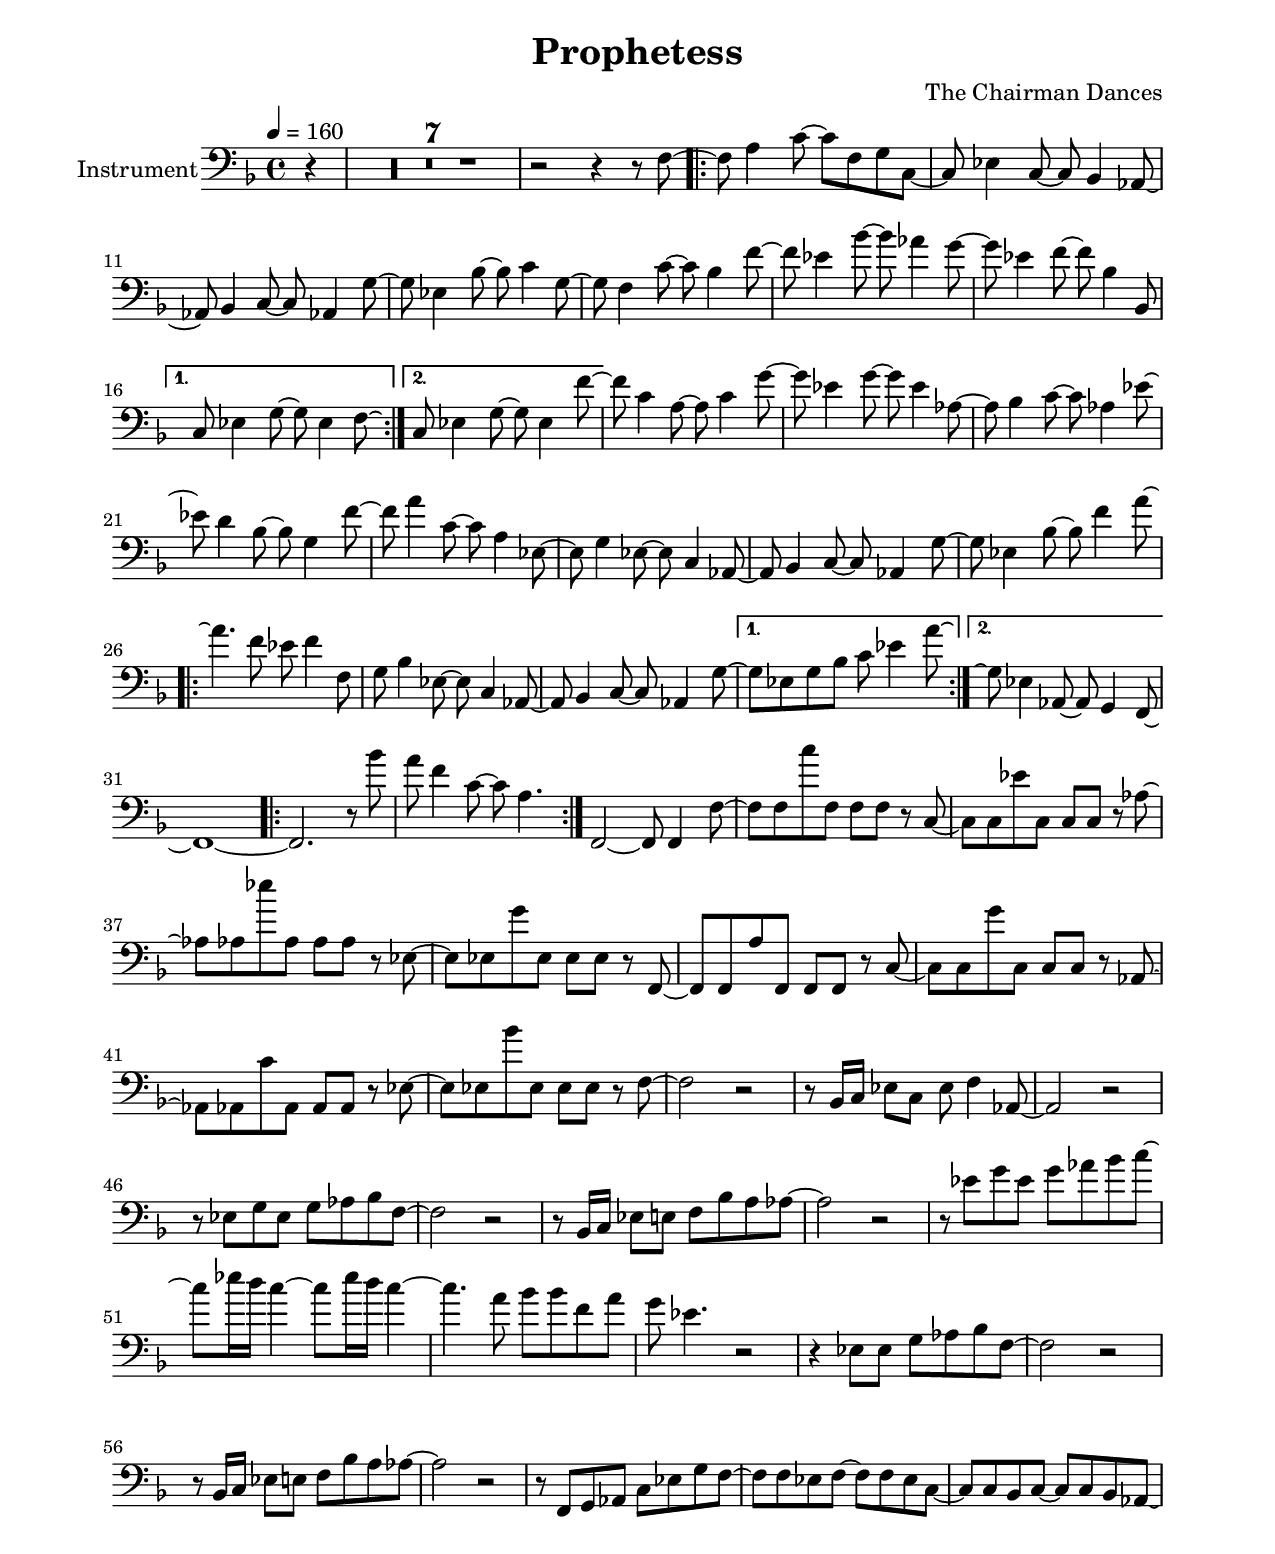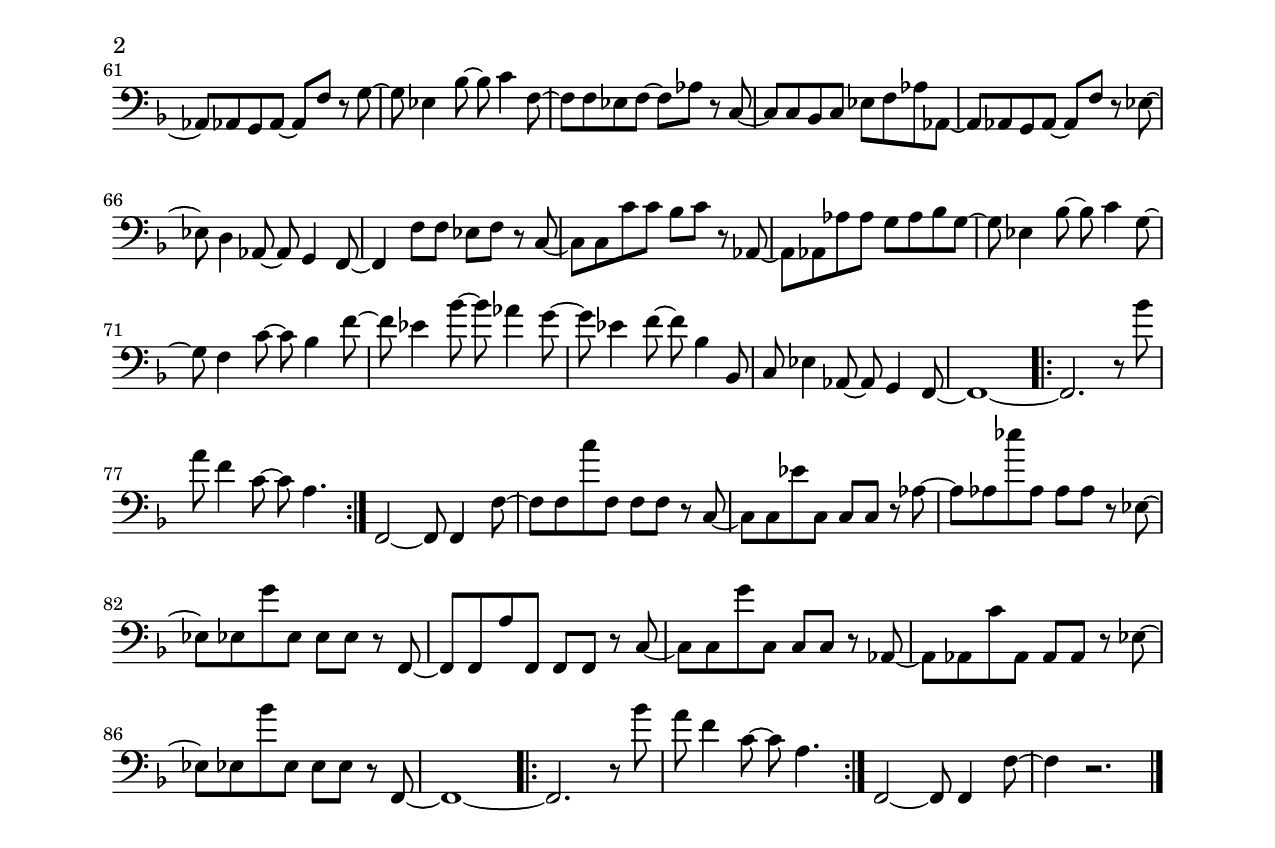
\version "2.24.1"

\include "settings.ily"

\header {
  title = "Prophetess"
  composer = "The Chairman Dances"
}

instrumental = \relative f, {
  \repeat volta 2 {
    f2.  r8 bf'' |
    a8 f4 c8 ~ c a4. |
  }
}

slaps = \relative f {
  f,2 ~ f8 f4 f'8 ~

  f8 f c'' f,, f f r c ~ |
  c8 c ef' c, c c r af' ~ |
  af8 af ef'' af,, af af r ef ~ |
  ef8 ef g' ef, ef ef r f, ~ |

  f8 f a' f, f f r c' ~ |
  c8 c g'' c,, c c r af ~ |
  af8 af c' af, af af r ef' ~ |
  ef8 ef bf'' ef,, ef ef r8

}

music = \relative f {
  \tempo 4 = 160
  \key f \major
  \time 4/4
  \clef "bass"

  \partial 4
  r4

  \compressMMRests {
    R1 * 7 |
  }

  r2 r4 r8 f8 ~

  \repeat volta 2 {
    f8 a4 c8 ~ c8 f,8 g8 c,8 ~ |
    c8 ef4 c8 ~ c8 bf4 af8 ~ |
    af8 bf4 c8 ~ c8 af4 g'8 ~ |
    g8 ef4 bf'8 ~ bf8 c4 g8 ~ |
    g8 f4 c'8 ~ c8 bf4 f'8 ~ |
    f8 ef4 bf'8 ~ bf8 af4 g8 ~ |
    g8 ef4 f8 ~ f8 bf,4 bf,8 |

    \alternative {
      \volta 1 {
        c8 ef4 g8 ~ g8 ef4 f8 \laissezVibrer |
      }

      \volta 2 {
        c8 ef4 g8 ~ g8 ef4 f'8 ~ |
      }
    }
  }

  f8 c4 a8 ~ a8 c4 g'8 ~ |
  g8 ef4 g8 ~ g8 ef4 af,8 ~ |
  af8 bf4 c8 ~ c8 af4 ef'8 ~ |
  ef8 d4 bf8 ~ bf8 g4 f'8 ~ |
  f8 a4 c,8 ~ c8 a4 ef8 ~ |
  ef8 g4 ef8 ~ ef8 c4 af8 ~ |
  af8 bf4 c8 ~ c8 af4 g'8 ~ |
  g8 ef4 bf'8 ~ bf8 f'4 a8 ~

  \repeat volta 2 {
    a4. f8 ef8 f4 f,8 |
    g8 bf4 ef,8 ~ ef8 c4 af8 ~ |
    af8 bf4 c8 ~ c8 af4 g'8 ~ |

    \alternative {
      \volta 1 {
        g8 ef8 g8 bf8 c8 ef4 a8 \laissezVibrer |
      }

      \volta 2 {
        g,8 \repeatTie ef4 af,8 ~ af8 g4 f8 ~ |
      }
    }
  }

  f1 ~

  \instrumental

  \slaps

  f'8 ~ |

  f2 r2 |
  r8 bf,16 c16 ef8 c8 ef8 f4 af,8 ~ |
  af2 r2 |
  r8 ef'8 g8 ef8 g8 af8 bf8 f8 ~ |

  f2 r2 |
  r8 bf,16 c16 ef8 e8 f8 bf8 a8 af8 ~ |
  af2 r2 |
  r8 ef'8 g8 ef8 g8 af8 bf8 c8 ~ |

  c8 ef16 d16 c4 ~ c8 ef16 d16 c4 ~ |
  c4. a8 bf8 bf8 f8 a8 |
  g8 ef4. r2 |
  r4 ef,8 ef8 g8 af8 bf8 f8 ~ |

  f2 r2 |
  r8 bf,16 c16 ef8 e8 f8 bf8 a8 af8 ~ |
  af2 r2 |
  r8 f,8 g8 af8 c8 ef8 g8 f8 ~ |

  f8 f8 ef8 f8 ~ f8 f8 ef8 c8 ~ |
  c8 c8 bf8 c8 ~ c8 c8 bf8 af8 ~ |
  af8 af8 g8 af8 ~ af8 f'8 r8 g8 ~ |
  g8 ef4 bf'8 ~ bf8 c4 f,8 ~ |

  f8 f8 ef8 f8 ~ f8 af8 r8 c,8 ~ |
  c8 c8 bf8 c8 ef8 f8 af8 af,8 ~ |
  af8 af8 g8 af8 ~ af8 f'8 r8 ef8 ~ |
  ef8 d4 af8 ~ af8 g4 f8 ~ |

  f4 f'8 f8 ef8 f8 r8 c8 ~ |
  c8 c8 c'8 c8 bf8 c8 r8 af,8 ~ |
  af8 af8 af'8 af8 g8 af8 bf8 g8 ~ |
  g8 ef4 bf'8 ~ bf8 c4 g8 ~ |

  g8 f4 c'8 ~ c8 bf4 f'8 ~ |
  f8 ef4 bf'8 ~ bf8 af4 g8 ~ |
  g8 ef4 f8 ~ f8 bf,4 bf,8 |
  c8 ef4 af,8 ~ af8 g4 f8 ~ |

  f1 ~

  \instrumental

  \slaps

  f8 ~ |

  f1 ~

  \instrumental

  f2 ~ f8 f4 f'8 ~ |
  f4 r2. |

  \bar "|."
}

\score {
  \new Staff \with {
    instrumentName = "Instrument"
  } {
    \music
  }
}
